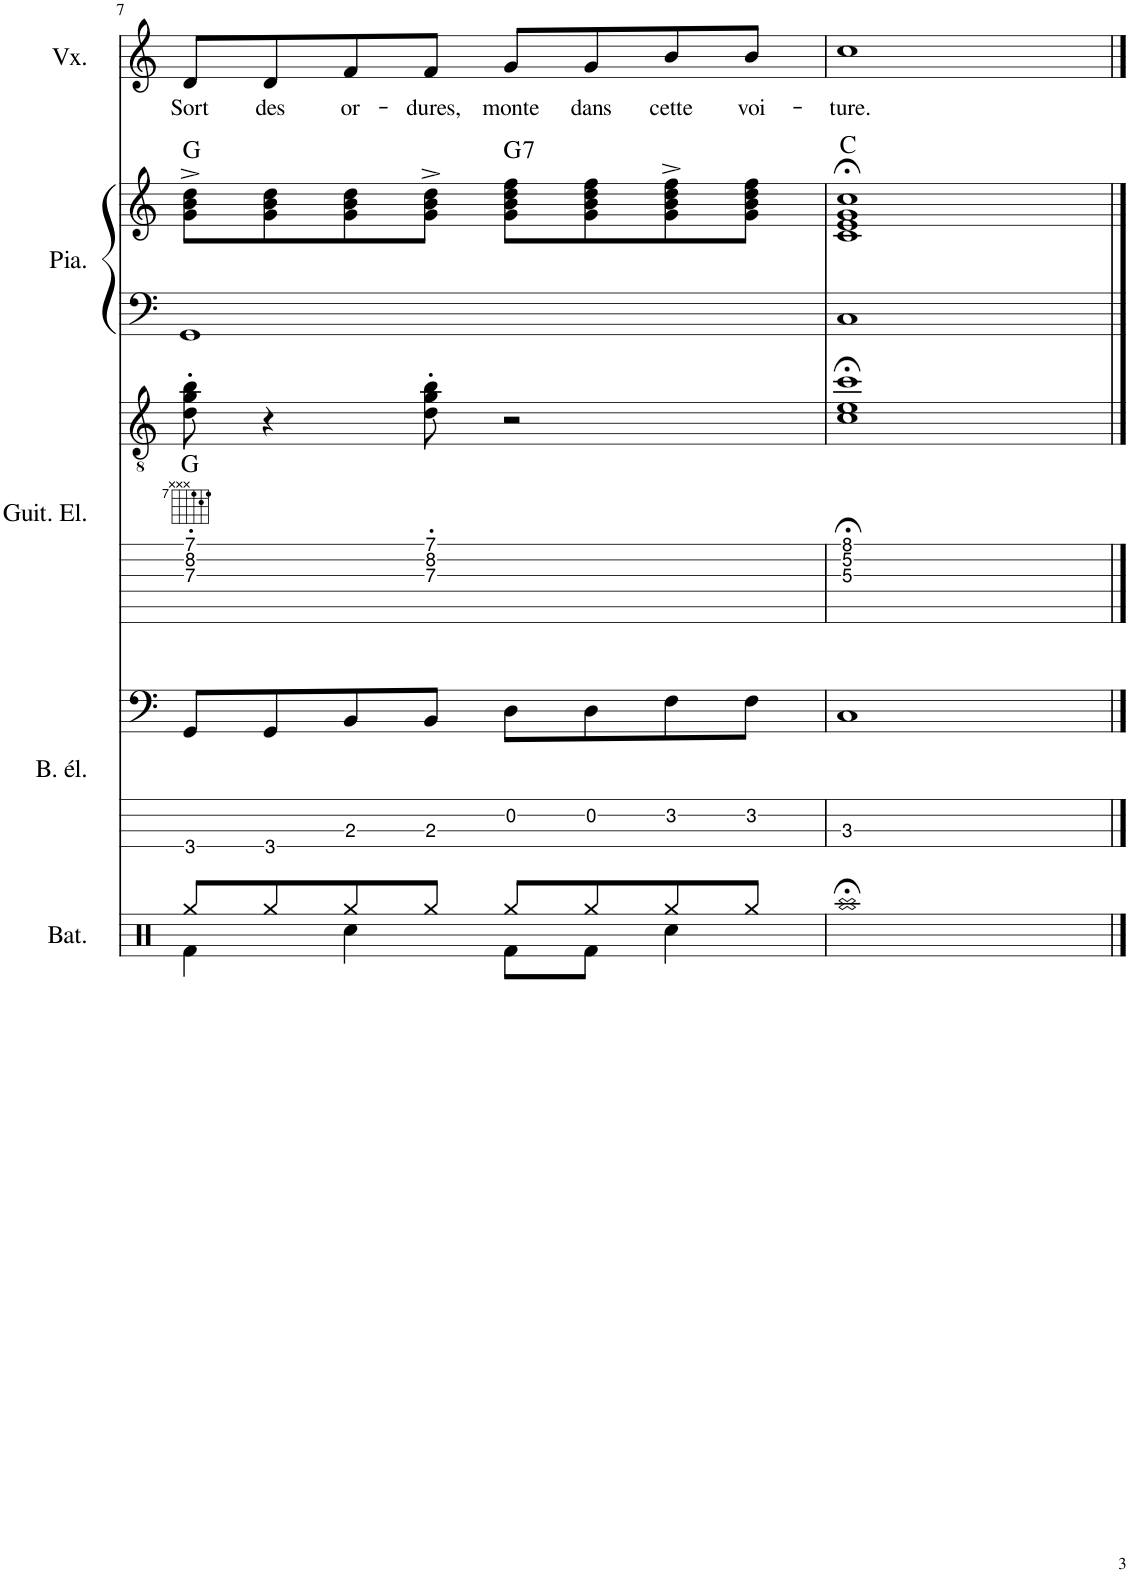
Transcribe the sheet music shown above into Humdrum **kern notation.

**kern	**kern	**kern	**kern	**kern	**harte	**kern	**kern	**harte	**kern	**text
*part5	*part4	*part4	*part3	*part3	*part3	*part2	*part2	*part2	*part1	*part1
*staff8	*staff7	*staff6	*staff5	*staff4	*	*staff3	*staff2	*	*staff1	*staff1
*I"Batterie	*I"Basse électrique	*	*I"Guitare électrique	*	*	*I"Piano	*	*	*I"Voix	*
*I'Bat.	*I'B. él.	*	*I'Guit. El.	*	*	*I'Pia.	*	*	*I'Vx.	*
!!LO:PB:g=z
*clefX	*	*clefF4	*	*clefGv2	*	*clefF4	*clefG2	*	*clefG2	*
*	*Trd7c12	*Trd7c12	*	*	*	*	*	*	*	*
*k[]	*k[]	*k[]	*k[]	*k[]	*	*k[]	*k[]	*	*k[]	*
*M4/4	*M4/4	*M4/4	*M4/4	*M4/4	*	*M4/4	*M4/4	*	*M4/4	*
=7	=7	=7	=7	=7	=7	=7	=7	=7	=7	=7
*^	*	*	*	*	*	*	*	*	*	*
!	!	!	!	!	!	!	!	!	!	!	!LO:LY:b
8Rgg/L	4Rf\	8GGL	8GG/L	8d' 8g' 8b'	8d\' 8g\' 8b\'	G:maj	1GG	8g\^ 8b\^ 8dd\^L	G:maj	8d/L	Sort
!	!	!	!	!	!	!	!	!	!	!	!LO:LY:b
8Rgg/	.	8GGJ	8GG/	4r	4r	.	.	8g\ 8b\ 8dd\	.	8d/	des
!	!	!	!	!	!	!	!	!	!	!	!LO:LY:b
8Rgg/	4Rcc\	8BBL	8BB/	.	.	.	.	8g\ 8b\ 8dd\	.	8f/	or-
!	!	!	!	!	!	!	!	!	!	!	!LO:LY:b
8Rgg/J	.	8BBJ	8BB/J	8d' 8g' 8b'	8d\' 8g\' 8b\'	.	.	8g\^ 8b\^ 8dd\^J	.	8f/J	-dures,
!	!	!	!	!	!	!	!	!	!LO:H:kt=7	!	!LO:LY:b
8Rgg/L	8Rf\L	8DL	8D\L	2r	2r	.	.	8g\ 8b\ 8dd\ 8ff\L	G:7	8g/L	monte
!	!	!	!	!	!	!	!	!	!	!	!LO:LY:b
8Rgg/	8Rf\J	8DJ	8D\	.	.	.	.	8g\ 8b\ 8dd\ 8ff\	.	8g/	dans
!	!	!	!	!	!	!	!	!	!	!	!LO:LY:b
8Rgg/	4Rcc\	8FL	8F\	.	.	.	.	8g\^ 8b\^ 8dd\^ 8ff\^	.	8b/	cette
!	!	!	!	!	!	!	!	!	!	!	!LO:LY:b
8Rgg/J	.	8FJ	8F\J	.	.	.	.	8g\ 8b\ 8dd\ 8ff\J	.	8b/J	voi-
*v	*v	*	*	*	*	*	*	*	*	*	*
=8	=8	=8	=8	=8	=8	=8	=8	=8	=8	=8
!	!	!	!	!	!	!	!	!	!	!LO:LY:b
1Raa;<	1C	1C	1c;< 1e;< 1cc;<	1c;< 1e;< 1cc;<	.	1C	1c;< 1e;< 1g;< 1cc;<	C:maj	1cc	-ture.
==	==	==	==	==	==	==	==	==	==	==
*-	*-	*-	*-	*-	*-	*-	*-	*-	*-	*-
